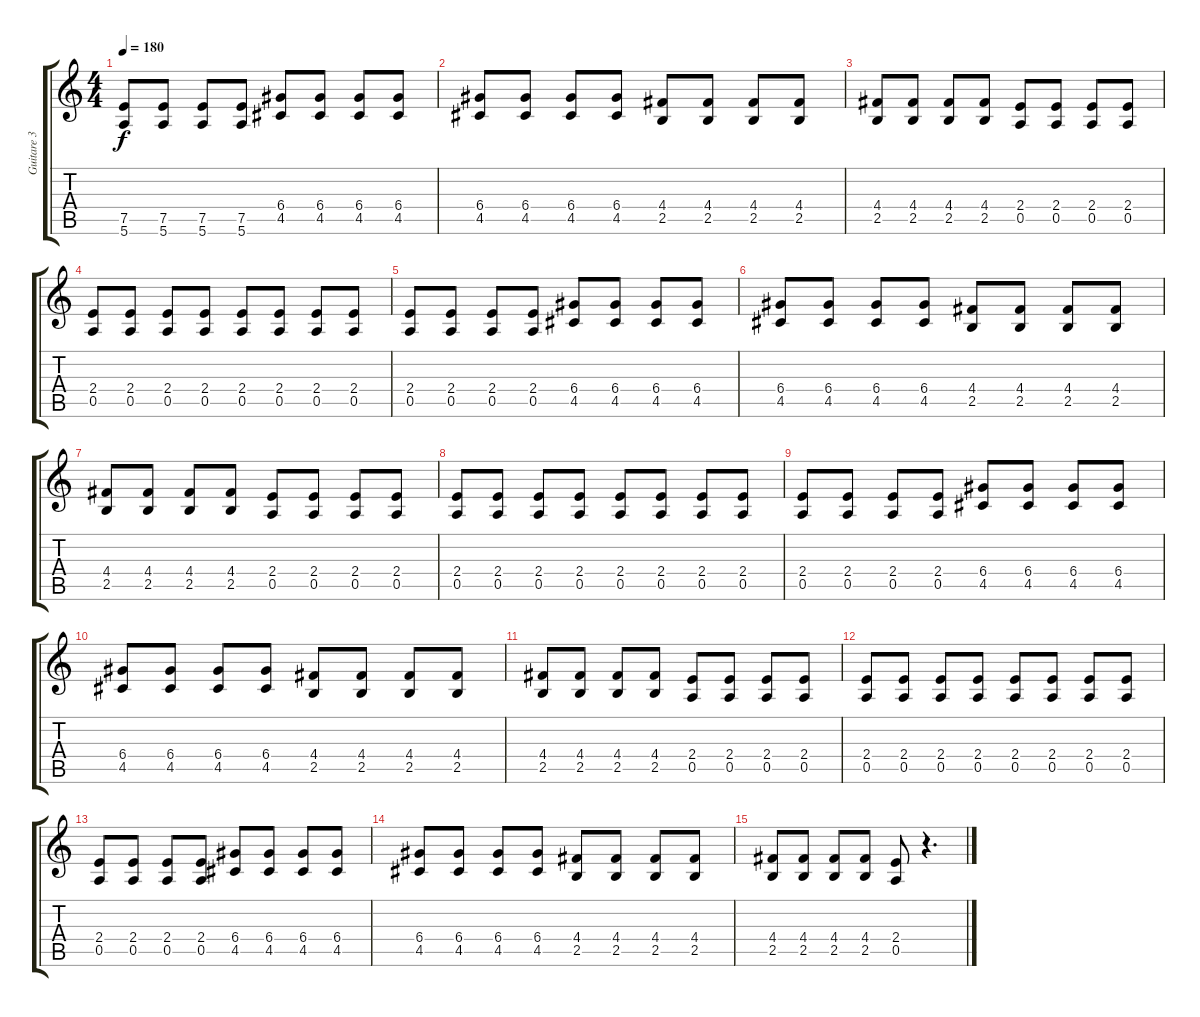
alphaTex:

\track ("Guitare 3" "Guitare 3") {instrument electricguitarmuted}
\staff {score tabs}
\tuning (E4 B3 G3 D3 A2 E2) {hide}
\ts (4 4)
\tempo 180
\clef g2
\ks c
(7.5 5.6).8{dy f} (7.5 5.6).8 (7.5 5.6).8 (7.5 5.6).8 (6.4 4.5).8 (6.4 4.5).8 (6.4 4.5).8 (6.4 4.5).8 |
(6.4 4.5).8 (6.4 4.5).8 (6.4 4.5).8 (6.4 4.5).8 (4.4 2.5).8 (4.4 2.5).8 (4.4 2.5).8 (4.4 2.5).8 |
(4.4 2.5).8 (4.4 2.5).8 (4.4 2.5).8 (4.4 2.5).8 (2.4 0.5).8 (2.4 0.5).8 (2.4 0.5).8 (2.4 0.5).8 |
(2.4 0.5).8 (2.4 0.5).8 (2.4 0.5).8 (2.4 0.5).8 (2.4 0.5).8 (2.4 0.5).8 (2.4 0.5).8 (2.4 0.5).8 |
(2.4 0.5).8 (2.4 0.5).8 (2.4 0.5).8 (2.4 0.5).8 (6.4 4.5).8 (6.4 4.5).8 (6.4 4.5).8 (6.4 4.5).8 |
(6.4 4.5).8 (6.4 4.5).8 (6.4 4.5).8 (6.4 4.5).8 (4.4 2.5).8 (4.4 2.5).8 (4.4 2.5).8 (4.4 2.5).8 |
(4.4 2.5).8 (4.4 2.5).8 (4.4 2.5).8 (4.4 2.5).8 (2.4 0.5).8 (2.4 0.5).8 (2.4 0.5).8 (2.4 0.5).8 |
(2.4 0.5).8 (2.4 0.5).8 (2.4 0.5).8 (2.4 0.5).8 (2.4 0.5).8 (2.4 0.5).8 (2.4 0.5).8 (2.4 0.5).8 |
(2.4 0.5).8 (2.4 0.5).8 (2.4 0.5).8 (2.4 0.5).8 (6.4 4.5).8 (6.4 4.5).8 (6.4 4.5).8 (6.4 4.5).8 |
(6.4 4.5).8 (6.4 4.5).8 (6.4 4.5).8 (6.4 4.5).8 (4.4 2.5).8 (4.4 2.5).8 (4.4 2.5).8 (4.4 2.5).8 |
(4.4 2.5).8 (4.4 2.5).8 (4.4 2.5).8 (4.4 2.5).8 (2.4 0.5).8 (2.4 0.5).8 (2.4 0.5).8 (2.4 0.5).8 |
(2.4 0.5).8 (2.4 0.5).8 (2.4 0.5).8 (2.4 0.5).8 (2.4 0.5).8 (2.4 0.5).8 (2.4 0.5).8 (2.4 0.5).8 |
(2.4 0.5).8 (2.4 0.5).8 (2.4 0.5).8 (2.4 0.5).8 (6.4 4.5).8 (6.4 4.5).8 (6.4 4.5).8 (6.4 4.5).8 |
(6.4 4.5).8 (6.4 4.5).8 (6.4 4.5).8 (6.4 4.5).8 (4.4 2.5).8 (4.4 2.5).8 (4.4 2.5).8 (4.4 2.5).8 |
(4.4 2.5).8 (4.4 2.5).8 (4.4 2.5).8 (4.4 2.5).8 (2.4 0.5).8 r.4{d}
